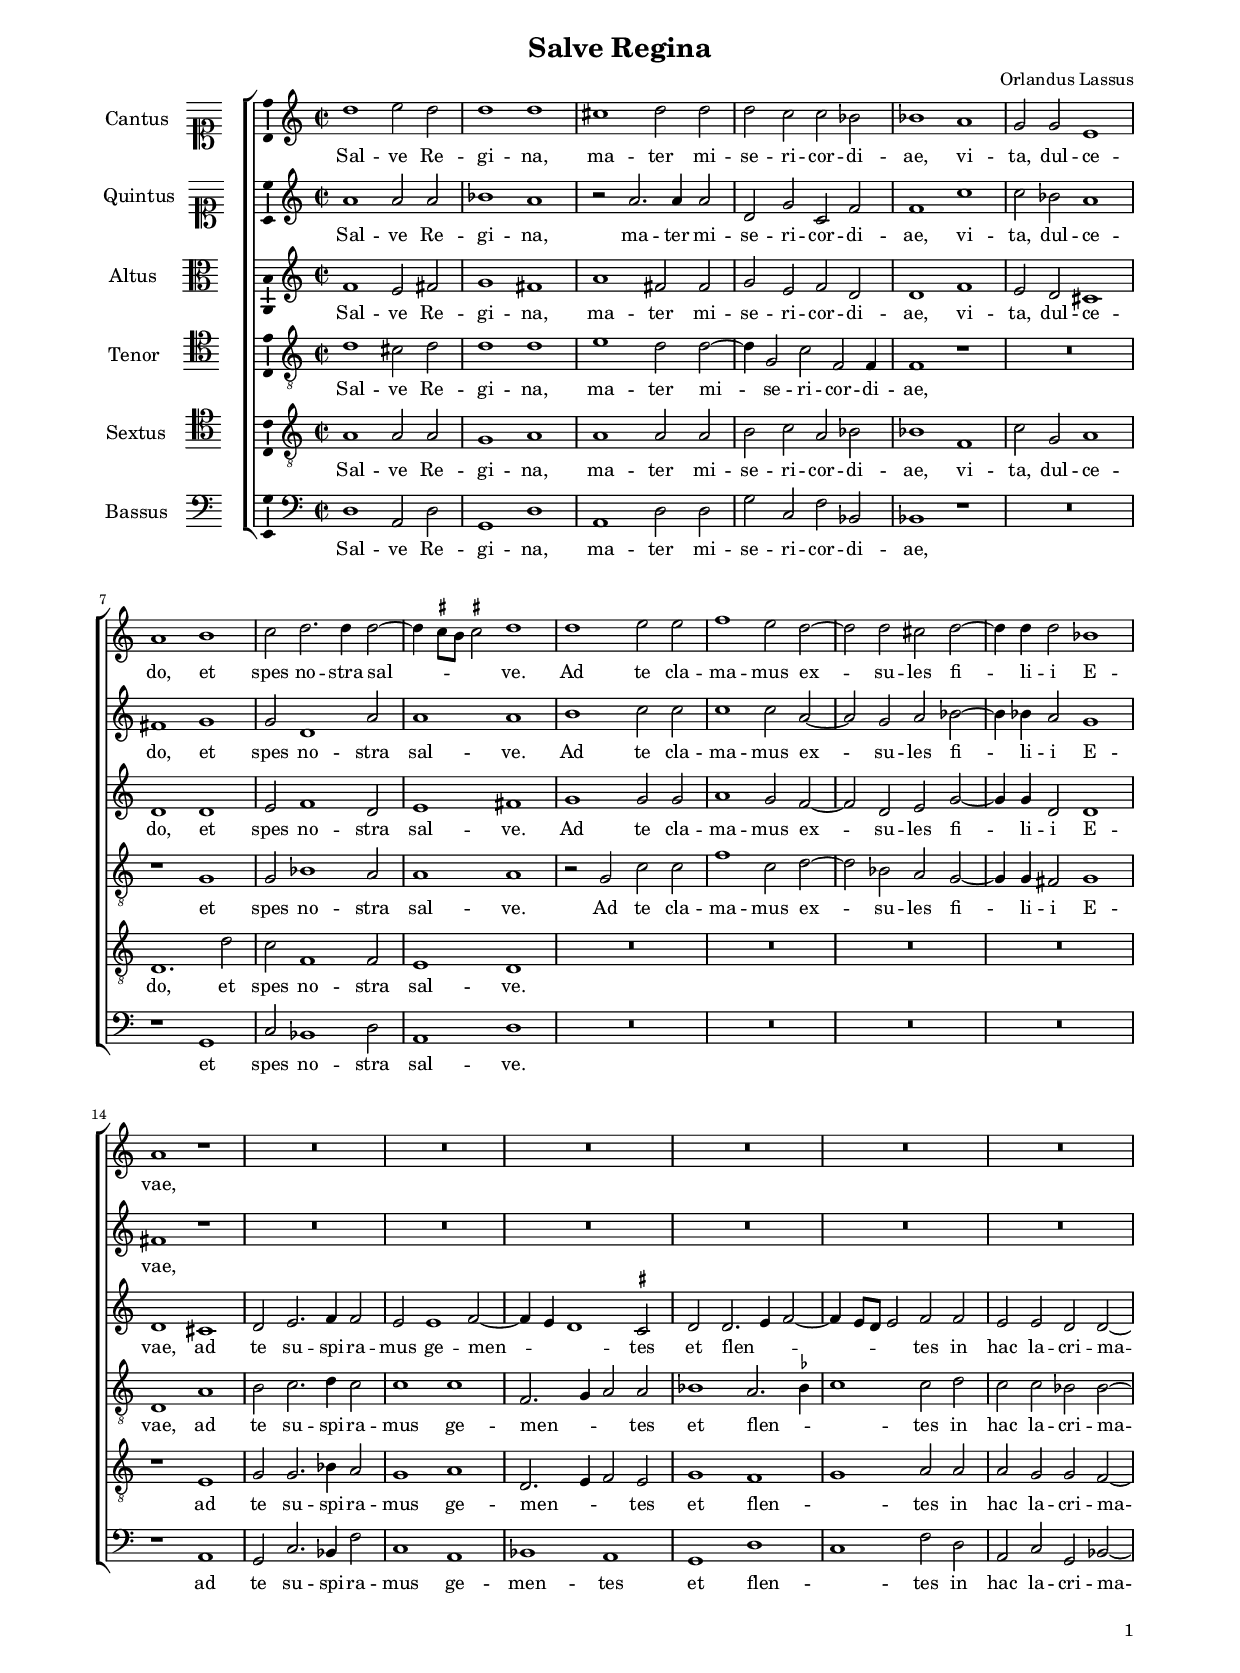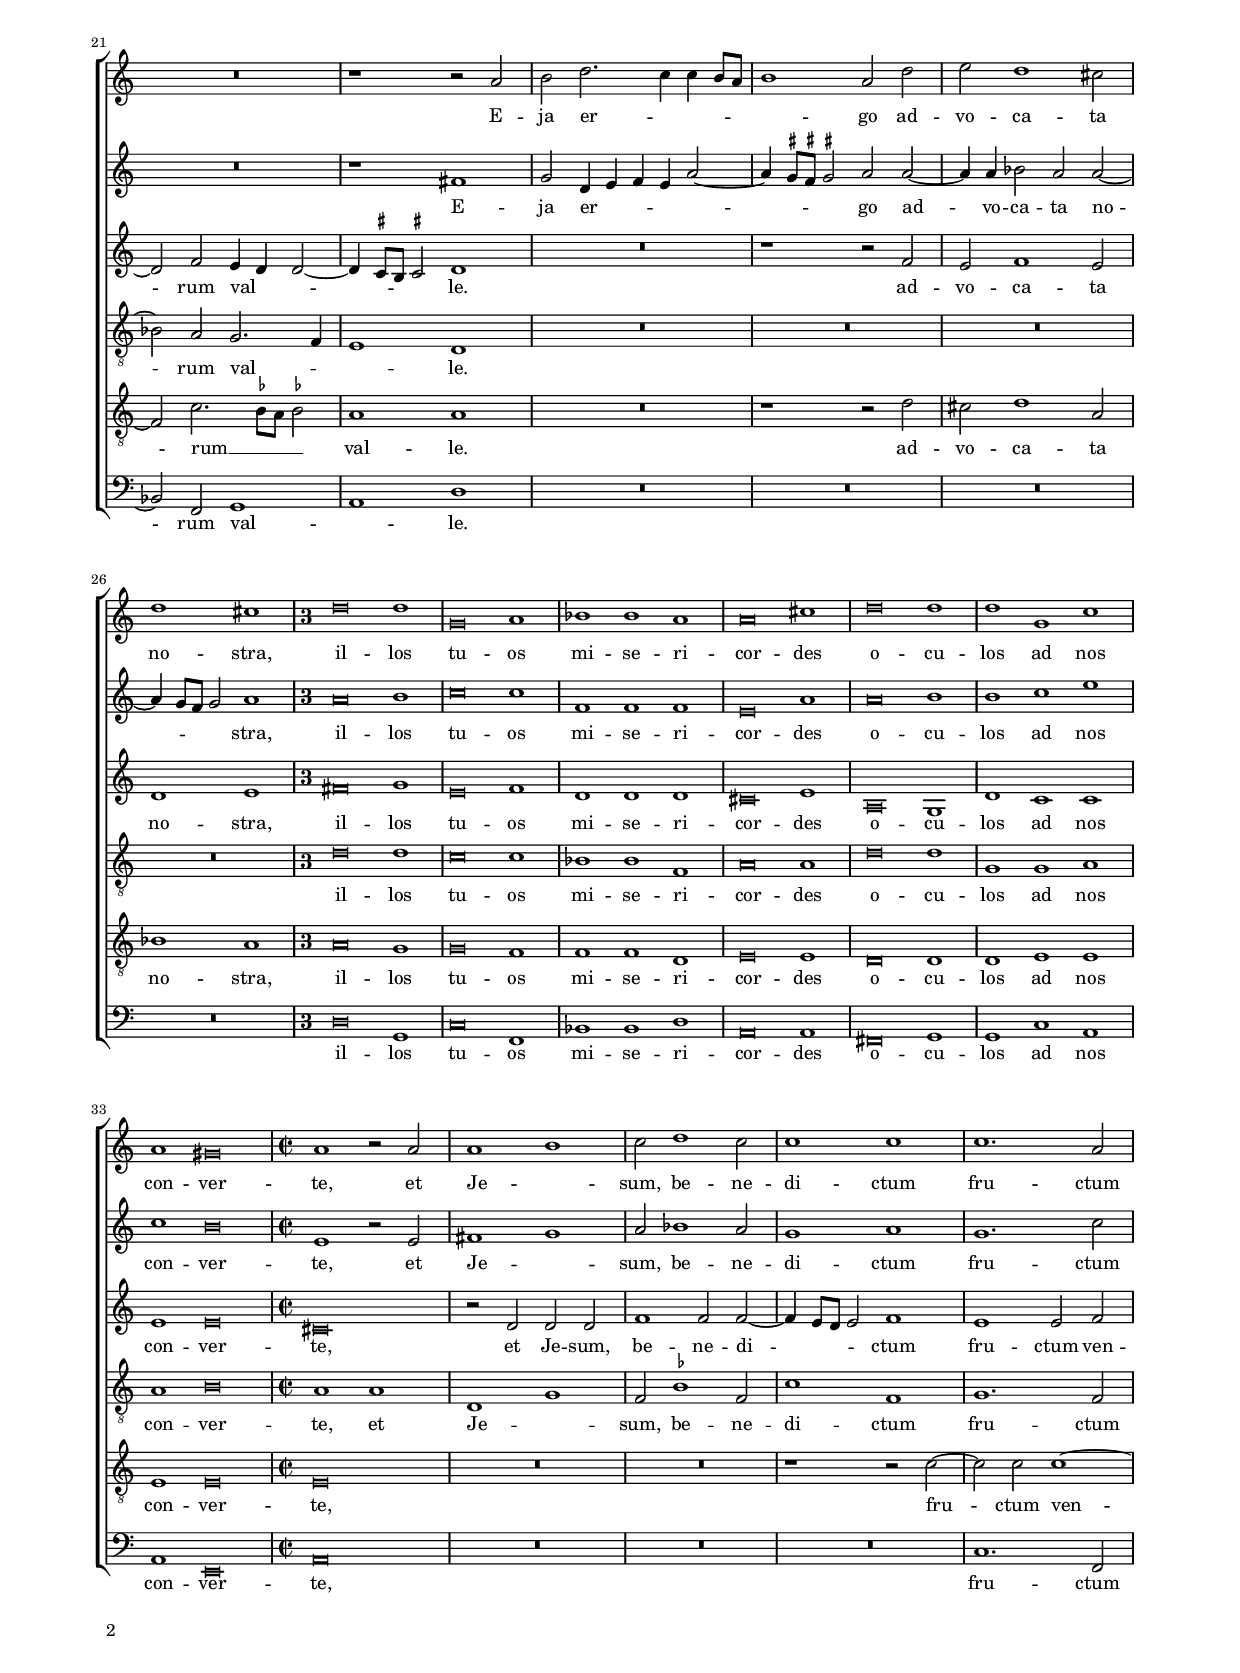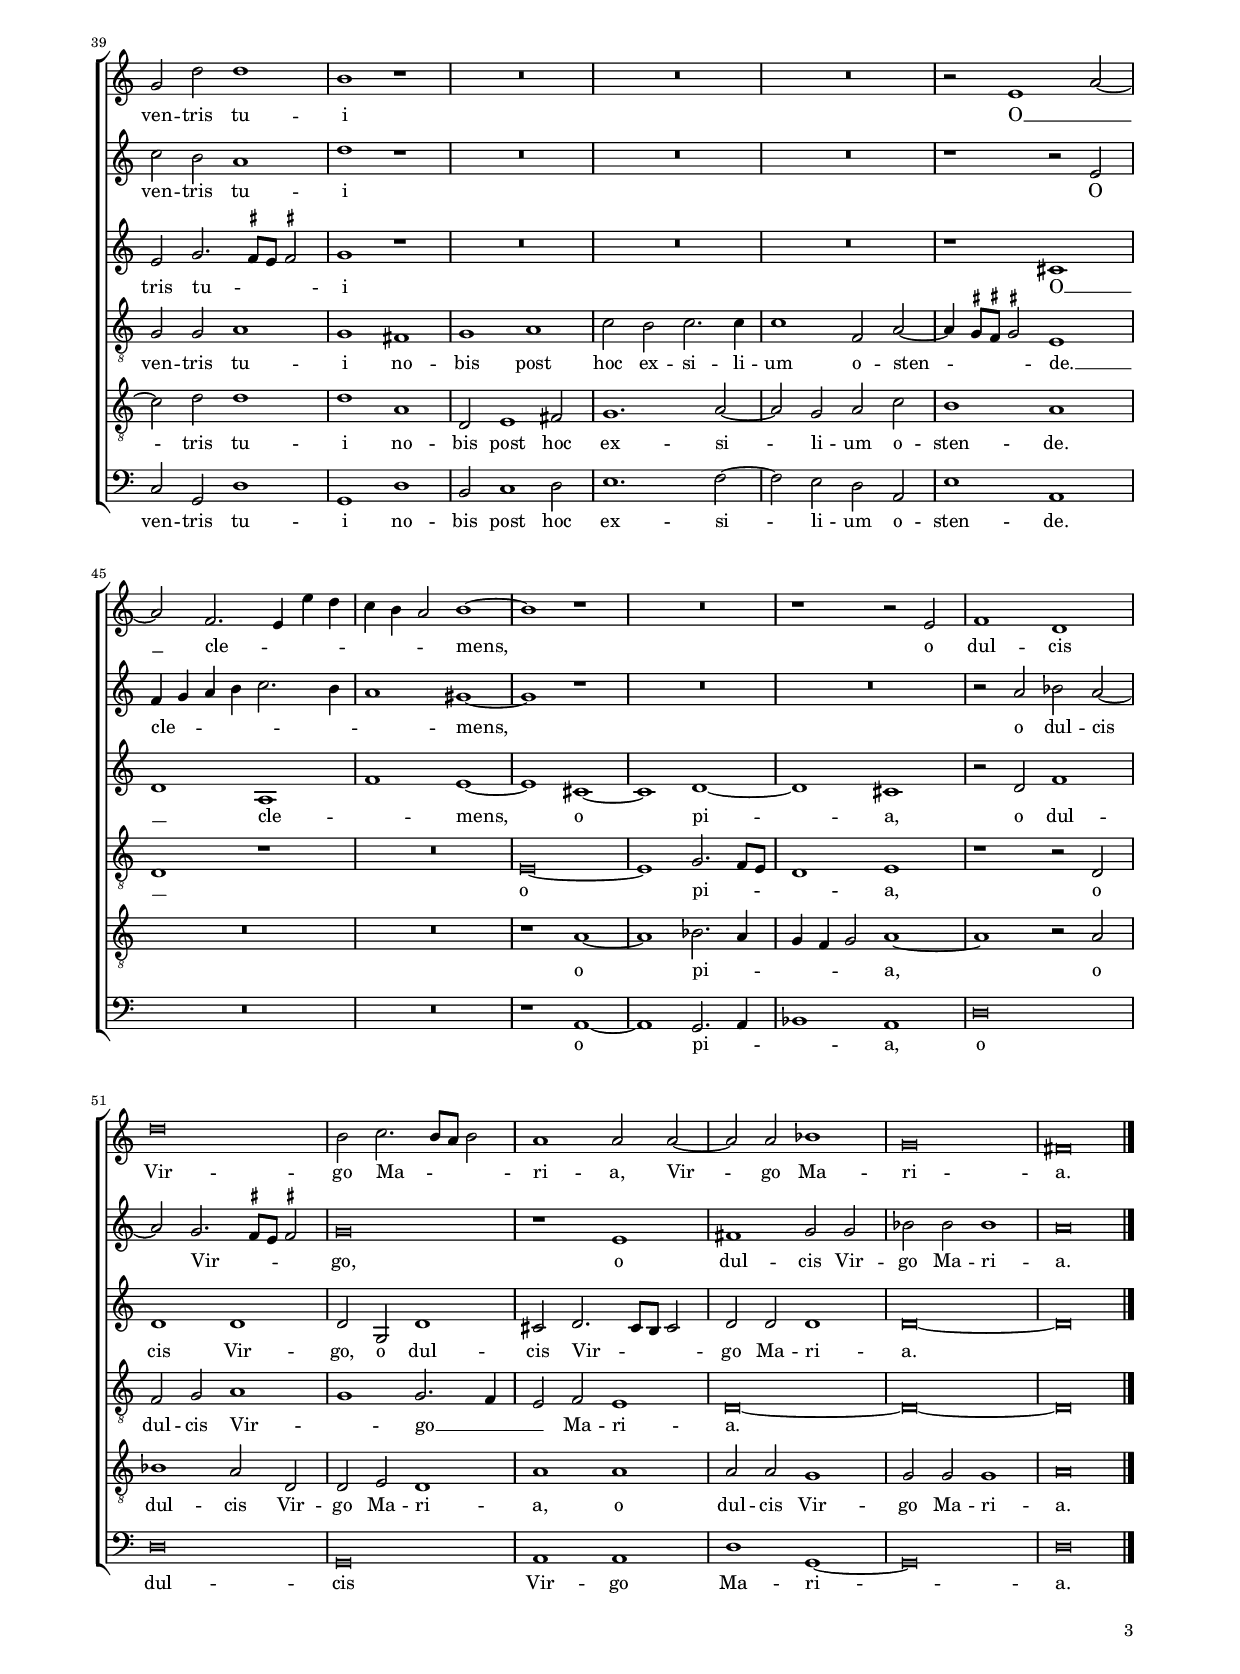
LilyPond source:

\header
{
  title="Salve Regina"
  composer="Orlandus Lassus"
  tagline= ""
}

\version "2.20.0"
\language deutsch
#(set-global-staff-size 15)
% #(set-default-paper-size "letter")
#(ly:set-option 'point-and-click #f)


\paper
	{
	top-margin = 1.5 \cm
	bottom-margin = 1 \cm
	left-margin = 1.8 \cm
	right-margin = 1.8 \cm
	ragged-bottom = ##f
	ragged-last-bottom = ##f
	print-page-number = ##f
	system-system-spacing = #'((basic-distance . 17) (minimum-distance . 14) (padding . 5) (strechability . 250))
        oddFooterMarkup=\markup   \fill-line { "" \fromproperty #'page:page-number-string }
        evenFooterMarkup=\markup  \fill-line { \fromproperty #'page:page-number-string "" }
        last-bottom-spacing = #'((basic-distance . 12) (minimum-distance . 7) (padding . 4))
	systems-per-page = 3
%       page-count = 4
%	min-systems-per-page = 3
	}


ficta = { \once \set suggestAccidentals = ##t }
	
forget = #(define-music-function (music) (ly:music?) #{
	\accidentalStyle forget
	$music
	\accidentalStyle default
	#})



global = {
    % \set Staff.autoBeaming = ##f
	\key c \major
	\time 2/2 \set Score.measureLength = #(ly:make-moment 2/1)
        \set Score.tempoHideNote = ##t
        \tempo 2 = 90
        \skip 1*2*26
        \time 3/1 \once \override Score.TimeSignature.style = #'single-digit % \newSpacingSection
        \tempo 1 = 90
        \skip 1*3*7
        \time 2/2 \set Score.measureLength = #(ly:make-moment 2/1)
        \tempo 2 = 90
        \skip 1*2*23 \bar "|."
	}
   
incipitcantus = \markup { \score {
	{
	\set Staff.instrumentName = \markup { \fontsize #1 "Cantus" }
	\key c \major
	\clef soprano
	s4 \bar ""
	}
	\layout  {
	raggedright = ##t
	indent = 1.6 \cm
	line-width = 2.2 \cm
	\context { \Staff \remove Time_signature_engraver }
	\override Staff.Clef.Y-extent = #'(0 . 0)
	}} \hspace #1 }


incipitsextus = \markup { \score {
	{
	\set Staff.instrumentName = \markup { \fontsize #1 "Quintus" }
	\key c \major
	\clef soprano
	s4 \bar ""
	}
	\layout  {
	raggedright = ##t
	indent = 1.6 \cm
	line-width = 2.2 \cm
	\context { \Staff \remove Time_signature_engraver }
	\override Staff.Clef.Y-extent = #'(0 . 0)
	}} \hspace #1 }
      
      
incipitaltus = \markup { \score {
	{
	\set Staff.instrumentName = \markup { \fontsize #1 "Altus" }
	\key c \major
	\clef alto
	s4 \bar ""
	}
	\layout  {
	raggedright = ##t
	indent = 1.6 \cm
	line-width = 2.2 \cm
	\context { \Staff \remove Time_signature_engraver }
	\override Staff.Clef.Y-extent = #'(0 . 0)
	}} \hspace #1 }


incipittenor = \markup { \score {
	{
	\set Staff.instrumentName = \markup { \fontsize #1 "Tenor" }
	\key c \major
	\clef tenor
	s4 \bar ""
	}
	\layout  {
	raggedright = ##t
	indent = 1.6 \cm
	line-width = 2.2 \cm
	\context { \Staff \remove Time_signature_engraver }
	\override Staff.Clef.Y-extent = #'(0 . 0)
	}} \hspace #1 }
      
      
incipitquintus = \markup { \score {
	{
	\set Staff.instrumentName = \markup { \fontsize #1 "Sextus" }
	\key c \major
	\clef tenor
	s4 \bar ""
	}
	\layout  {
	raggedright = ##t
	indent = 1.6 \cm
	line-width = 2.2 \cm
	\context { \Staff \remove Time_signature_engraver }
	\override Staff.Clef.Y-extent = #'(0 . 0)
	}} \hspace #1 }
      
      
incipitbassus = \markup { \score {
	{
	\set Staff.instrumentName = \markup { \fontsize #1 "Bassus" }
	\key c \major
	\clef bass
	s4 \bar ""
	}
	\layout  {
	raggedright = ##t
	indent = 1.6 \cm
	line-width = 2.2 \cm
	\context { \Staff \remove Time_signature_engraver }
	\override Staff.Clef.Y-extent = #'(0 . 0)
	}} \hspace #1 }


cantus =  \relative c''
	{
	d1 e2 d
	d1 d
	cis1 d2 d
	d2 c c b
%5
	b1 a |
	g2 g e1
	a1 h
	c2 d2. d4 d2~
	d4 \ficta cis8 h \ficta cis!2 d1
%10
	d1 e2 e |
	f1 e2 d~
	d2 d cis d~
	d4 d d2 b1 
	a1 r
%15
	R\breve |
	R\breve
	R\breve
	R\breve
	R\breve
%20
	R\breve |
	R\breve
	r1 r2 a
	h2 d2. c4 c h8 a
	h1 a2 d
%25
	e2 d1 cis2 |
    d1 cis1
% Coloration
	d\breve d1
	g,\breve a1
	b1 b a
%30
	a\breve cis1 |
	d\breve d1
	d1 g, c
	a1 gis\breve
% End of coloration
	a1 r2 a
%35
	a1 h |
	c2 d1 c2
	c1 c
	c1. a2
	g2 d' d1
%40
	h1 r |
	R\breve
	R\breve
	R\breve
	r2 e,1 a2~
%45
	a2 f2. e4 e' d |
	c4 h a2 h1~ 
	h1 r
	R\breve
	r1 r2 e,
%50
	f1 d |
	d'\breve
	h2 c2. h8 a h2
	a1 a2 a~
	a2 a b1
%55
	g\breve |
	fis\breve |
	}


sextus = \relative c''
	{
	a1 a2 a
	b1 a
	r2 a2. a4 a2
	d,2 g c, f
%5
	f1 c' |
	c2 b a1
	fis1 g
	g2 d1 a'2
	a1 a
%10
	h1 c2 c |
	c1 c2 a~
	a2 g a b~
	b4 b a2 g1
	fis1 r
%15
	R\breve |
	R\breve
	R\breve
	R\breve
	R\breve
%20
	R\breve |
	R\breve
	r1 fis
	g2 d4 e f e a2~
	a4 \ficta gis8 \ficta fis \ficta gis!2 a2 a~
%25
	a4 a b2 a2 a~ |
	a4 g8 f g2 a1
% Coloration
	a\breve h1
	c\breve c1
	f,1 f f
%30
	e\breve a1 |
	a\breve h1
	h1 c e
	c1 h\breve
% End of coloration
	e,1 r2 e
%35
	fis1 g |
	a2 b1 a2
	g1 a
	g1. c2
	c2 h a1
%40
	d1 r |
	R\breve
	R\breve
	R\breve
	r1 r2 e,
%45
	f4 g a h c2. h4 |
	a1 gis~
	gis1 r
	R\breve
	R\breve
%50
	r2 a b a~ |
	a2 g2. \ficta fis8 e \ficta fis!2
	g\breve
	r1 e
	fis1 g2 g
%55
	b2 b b1 |
	a\breve |
	}


altus =  \relative c'
    {
	f1 e2 fis
	g1 fis
	a1 fis2 fis
	g2 e f d
%5
	d1 f |
	e2 d cis1
	d1 d
	e2 f1 d2
	e1 fis
%10
	g1 g2 g |
	a1 g2 f~
	f2 d e g~
	g4 g d2 d1
	d1 cis
%15
	d2 e2. f4 f2 |
	e2 e1 f2~
	f4 e d1 \ficta cis2
	d2 d2. e4 f2~
	f4 e8 d e2 f2 f
%20
	e2 e d d~ |
	d2 f e4 d d2~
	d4 \ficta cis8 h \ficta cis!2 d1
	R\breve
	r1 r2 f
%25
	e2 f1 e2 | 
	d1 e
% Coloration
	fis\breve g1
	e\breve f1
	d1 d d
%30
	cis\breve e1 |
	a,\breve g1
	d'1 c c
	e1 e\breve
% End of coloration
	cis\breve
%35
	r2 d d d |
	f1 f2 f~
	f4 e8 d e2 f1
	e1 e2 f
	e2 g2. \ficta fis8 e \ficta fis!2
%40
	g1 r |
	R\breve
	R\breve
	R\breve
	r1 cis,
%45
	d1 a |
	f'1 e~
	e1 cis~
	cis1 d~
	d1 cis
%50
	r2 d f1 |
	d1 d
	d2 g, d'1
	cis2 d2. cis8 h cis2
	d2 d d1
%55
	d\breve~ |
    d\breve |
	}


tenor =  \relative c'
	{
	d1 cis2 d
	d1 d
	e1 d2 d~
	d4 g,2 c f, f4
%5
	f1 r |
	R\breve
	r1 g
	g2 b1 a2
	a1 a
%10
	r2 g c c |
	f1 c2 d~
	d2 b a g~
	g4 g fis2 g1
	d1 a'
%15
	h2 c2. d4 c2 |
	c1 c
	f,2. g4 a2 a
	b1 a2. \ficta b!4
	c1 c2 d
%20
	c2 c b b~ |
	b2 a g2. f4
	e1 d
	R\breve
	R\breve
%25
	R\breve |
	R\breve
% Coloration
    d'\breve d1
	c\breve c1
	b1 b f
%30
	a\breve a1 |
	d\breve d1
	g,1 g a
	a1 h\breve
% End of coloration
    a1 a
%35
	d,1 g |
	f2 \ficta b1 f2
	c'1 f,
	g1. f2
	g2 g a1
%40
	g1 fis |
	g1 a
	c2 h c2. c4
	c1 f,2 a~
	a4 \ficta gis8 \ficta fis \ficta gis!2 e1
%45
	d1 r |
	R\breve
	e\breve~
	e1 g2. f8 e
	d1 e
%50
	r1 r2 d |
	f2 g a1
	g1 g2. f4
	e2 f e1
	d\breve~
%55
	d\breve~ |
	d\breve |
	}


quintus  =  \relative c'
	{
	a1 a2 a
	g1 a
	a1 a2 a
	h2 c a b
%5
	b1 f |
	c'2 g a1
	d,1. d'2
	c2 f,1 f2
	e1 d
%10
	R\breve |
	R\breve
	R\breve
	R\breve
	r1 e
%15
	g2 g2. b4 a2 |
	g1 a
	d,2. e4 f2 e
	g1 f
	g1 a2 a
%20
	a2 g g f~ |
	f2 c'2. \stemDown \ficta b8 a \stemNeutral \ficta b!2
	a1 a
	R\breve
	r1 r2 d
%25
	cis2 d1 a2 |
	b1 a
% Coloration
	a\breve g1
	g\breve f1
	f1 f d
%30
	e\breve e1 |
	d\breve d1
	d1 e e
	e1 e\breve
% End of coloration
	e\breve
%35
	R\breve |
	R\breve
	r1 r2 c'~
	c2 c c1~
	c2 d d1
%40
	d1 a |
	d,2 e1 fis2
	g1. a2~
	a2 g a c
	h1 a
%45
	R\breve |
	R\breve
	r1 a~
	a1 b2. a4
	g4 f g2 a1~
%50
	a1 r2 a |
	b1 a2 d,
	d2 e d1
	a'1 a
	a2 a g1
%55
	g2 g g1 |
	a\breve |
	}


bassus  =  \relative c
	{
	d1 a2 d
	g,1 d'
	a1 d2 d
	g2 c, f b,
%5
	b1 r |
	R\breve
	r1 g
	c2 b1 d2
	a1 d
%10
	R\breve |
	R\breve
	R\breve
	R\breve
	r1 a1
%15
	g2 c2. b4 f'2 |
	c1 a
	b1 a
	g1 d'
	c1 f2 d
%20
	a2 c g b~ |
	b2 f g1
	a1 d
	R\breve
	R\breve
%25
	R\breve |
	R\breve
% Coloration
	d\breve g,1
	c\breve f,1
	b1 b d
%30
	a\breve a1 |
	fis\breve g1
	g1 c a
	a1 e\breve
% End of coloration
	a\breve
%35
	R\breve |
	R\breve
	R\breve
	c1. f,2
	c'2 g d'1
%40
	g,1 d' |
	h2 c1 d2
	e1. f2~
	f2 e d a
	e'1 a,
%45
	R\breve |
	R\breve
	r1 a~
	a1 g2. a4
	b1 a
%50
	d\breve |
	d\breve
	g,\breve
	a1 a
	d1 g,~
%55
	g\breve |
	d'\breve |
	}


lyricscantus = \lyricmode {
	Sal -- ve Re -- gi -- na,
    ma -- ter mi -- se -- ri -- cor -- di -- ae,
    vi -- ta, dul -- ce -- do, et spes no -- stra sal -- _ _ _ ve.
    Ad te cla -- ma -- mus ex -- su -- les fi -- li -- i E -- vae,
    E -- ja er -- _ _ _ _ _ go ad -- vo -- ca -- ta no -- stra,
    il -- los tu -- os mi -- se -- ri -- cor -- des o -- cu -- los 
    ad nos con -- ver -- te,
    et Je -- _ sum, be -- ne -- di -- ctum fru -- ctum ven -- tris tu -- i
    O __ _ cle -- _ _ _ _ _ _ mens,
    o dul -- cis Vir -- go Ma -- _ _ _ ri -- a,
    Vir -- go Ma -- ri -- a.
	}


lyricssextus = \lyricmode {
	Sal -- ve Re -- gi -- na,
    ma -- ter mi -- se -- ri -- cor -- di -- ae,
    vi -- ta, dul -- ce -- do, et spes no -- stra sal -- ve.
    Ad te cla -- ma -- mus ex -- su -- les fi -- li -- i E -- vae,
    E -- ja er -- _ _ _ _ _ _ _ go ad -- vo -- ca -- ta no -- _ _ _ stra,
    il -- los tu -- os mi -- se -- ri -- cor -- des o -- cu -- los 
    ad nos con -- ver -- te,
    et Je -- _ sum, be -- ne -- di -- ctum fru -- ctum ven -- tris tu -- i
    O cle -- _ _ _ _ _ _ mens,
    o dul -- cis Vir -- _ _ _ go,
    o dul -- cis Vir -- go Ma -- ri -- a.
	}


lyricsaltus = \lyricmode {
	Sal -- ve Re -- gi -- na,
    ma -- ter mi -- se -- ri -- cor -- di -- ae,
    vi -- ta, dul -- ce -- do, et spes no -- stra sal -- ve.
    Ad te cla -- ma -- mus ex -- su -- les fi -- li -- i E -- vae,
    ad te su -- spi -- ra -- mus ge -- men -- _ _ tes et flen -- _ _ _ _ _ tes
    in hac la -- cri -- ma -- rum val -- _ _ _ _ _ le.
    ad -- vo -- ca -- ta no -- stra,
    il -- los tu -- os mi -- se -- ri -- cor -- des o -- cu -- los 
    ad nos con -- ver -- te,
    et Je -- sum, be -- ne -- di -- _ _ _ ctum fru -- ctum ven -- tris tu -- _ _ _ i
    O __ _ cle -- _ mens,
    o pi -- a,
    o dul -- cis Vir -- go,
    o dul -- cis Vir -- _ _ _ go Ma -- ri -- a.
	}
	

lyricstenor = \lyricmode {
	Sal -- ve Re -- gi -- na,
    ma -- ter mi -- se -- ri -- cor -- di -- ae,
    et spes no -- stra sal -- ve.
    Ad te cla -- ma -- mus ex -- su -- les fi -- li -- i E -- vae,
    ad te su -- spi -- ra -- mus ge -- men -- _ _ tes et flen -- _ _ tes
    in hac la -- cri -- ma -- rum val -- _ _ le.
    il -- los tu -- os mi -- se -- ri -- cor -- des o -- cu -- los 
    ad nos con -- ver -- te,
    et Je -- _ sum, be -- ne -- di -- ctum fru -- ctum ven -- tris tu -- i
    no -- bis post hoc ex -- si -- li -- um o -- sten -- _ _ _ de. __ _
    o pi -- _ _ _ a,
    o dul -- cis Vir -- _ go __ _ _ Ma -- ri -- a.
	}


lyricsquintus = \lyricmode {
	Sal -- ve Re -- gi -- na,
    ma -- ter mi -- se -- ri -- cor -- di -- ae,
    vi -- ta, dul -- ce -- do, et spes no -- stra sal -- ve.
    ad te su -- spi -- ra -- mus ge -- men -- _ _ tes et flen -- _ tes
    in hac la -- cri -- ma -- rum __ _ _ _ val -- le.
    ad -- vo -- ca -- ta no -- stra,
    il -- los tu -- os mi -- se -- ri -- cor -- des o -- cu -- los 
    ad nos con -- ver -- te,
    fru -- ctum ven -- tris tu -- i
    no -- bis post hoc ex -- si -- li -- um o -- sten -- de.
    o pi -- _ _ _ _ a,
    o dul -- cis Vir -- go Ma -- ri -- a,
    o dul -- cis Vir -- go Ma -- ri -- a.
	}


lyricsbassus = \lyricmode {
	Sal -- ve Re -- gi -- na,
    ma -- ter mi -- se -- ri -- cor -- di -- ae,
    et spes no -- stra sal -- ve.
    ad te su -- spi -- ra -- mus ge -- men -- tes et flen -- _ tes
    in hac la -- cri -- ma -- rum val -- _ le.
    il -- los tu -- os mi -- se -- ri -- cor -- des o -- cu -- los 
    ad nos con -- ver -- te,
    fru -- ctum ven -- tris tu -- i
    no -- bis post hoc ex -- si -- li -- um o -- sten -- de.
    o pi -- _ _ a,
    o dul -- cis Vir -- go Ma -- ri -- a.
	}


\score
{  
	% \transpose {
	\new ChoirStaff \with { \override StaffGrouper.staff-staff-spacing.basic-distance = #12 }
	<<

	\new Staff << \global
	\new Voice="v1" {
		\set Staff.instrumentName=\incipitcantus
		\set Staff.midiInstrument = "reed organ"
		\clef violin
		\cantus }
	\new Lyrics \lyricsto "v1" {\lyricscantus }
	>>


	\new Staff << \global
	\new Voice="v6" {
		\set Staff.instrumentName=\incipitsextus
		\set Staff.midiInstrument = "reed organ"
		\clef violin 
		\sextus}
	\new Lyrics \lyricsto "v6" {\lyricssextus }
	>>


	\new Staff << \global
	\new Voice="v2" {
		\set Staff.instrumentName=\incipitaltus
		\set Staff.midiInstrument = "reed organ"
		\clef violin 
		\altus}
	\new Lyrics \lyricsto "v2" {\lyricsaltus }
	>>


	\new Staff << \global
	\new Voice="v3" {
		\set Staff.instrumentName=\incipittenor
		\set Staff.midiInstrument = "reed organ"
		\clef "G_8"
		\tenor }
	\new Lyrics \lyricsto "v3" {\lyricstenor }
	>>


	\new Staff << \global
	\new Voice="v5" {
		\set Staff.instrumentName=\incipitquintus
		\set Staff.midiInstrument = "reed organ"
		\clef "G_8"
		\quintus}
	\new Lyrics \lyricsto "v5" {\lyricsquintus }
	>>


	\new Staff << \global
	\new Voice="v4" {
		\set Staff.instrumentName=\incipitbassus
		\set Staff.midiInstrument = "reed organ"
		\clef bass 
		\bassus }
	\new Lyrics \lyricsto "v4" {\lyricsbassus}
	>>

	>>
	% } % transpose

	\layout
	{
	indent = 2.5 \cm
%	\context { \Lyrics \override VerticalAxisGroup.nonstaff-relatedstaff-spacing.padding = #2 }
%	\context { \Lyrics \override LyricText.font-size = #1 }
	\context { \Staff \override TimeSignature.break-visibility = #end-of-line-invisible }
    \context { \Staff \consists "Ambitus_engraver" }
%	\context { \Voice \override Slur.transparent = ##t }
	\context { \Score \override BarNumber.padding = #2 }
	\context { \Voice \override NoteHead.style = #'baroque }
	}

\midi
	{
	}

}


% EOF
